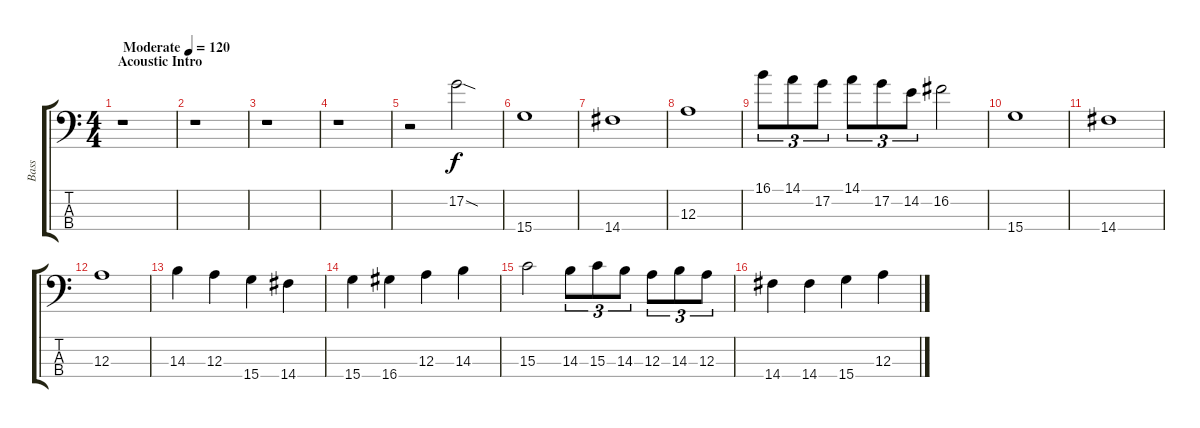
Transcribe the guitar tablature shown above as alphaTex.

\track ("Bass" "Bass") {instrument electricbassfinger}
\staff {score tabs}
\tuning (G2 D2 A1 E1) {hide}
\ts (4 4)
\section ("" "Acoustic Intro")
\tempo (120 "Moderate")
\clef f4
\ks c
r.1{dy f instrument electricbassfinger} |
r.1 |
r.1 |
r.1 |
r.2 17.2{sod}.2 |
15.4.1 |
14.4.1 |
12.3.1 |
16.1.8{tu (3 2)} 14.1.8{tu (3 2)} 17.2.8{tu (3 2)} 14.1.8{tu (3 2)} 17.2.8{tu (3 2)} 14.2.8{tu (3 2)} 16.2.2 |
15.4.1 |
14.4.1 |
12.3.1 |
14.3.4 12.3.4 15.4.4 14.4.4 |
15.4.4 16.4.4 12.3.4 14.3.4 |
15.3.2 14.3.8{tu (3 2)} 15.3.8{tu (3 2)} 14.3.8{tu (3 2)} 12.3.8{tu (3 2)} 14.3.8{tu (3 2)} 12.3.8{tu (3 2)} |
14.4.4 14.4.4 15.4.4 12.3.4
